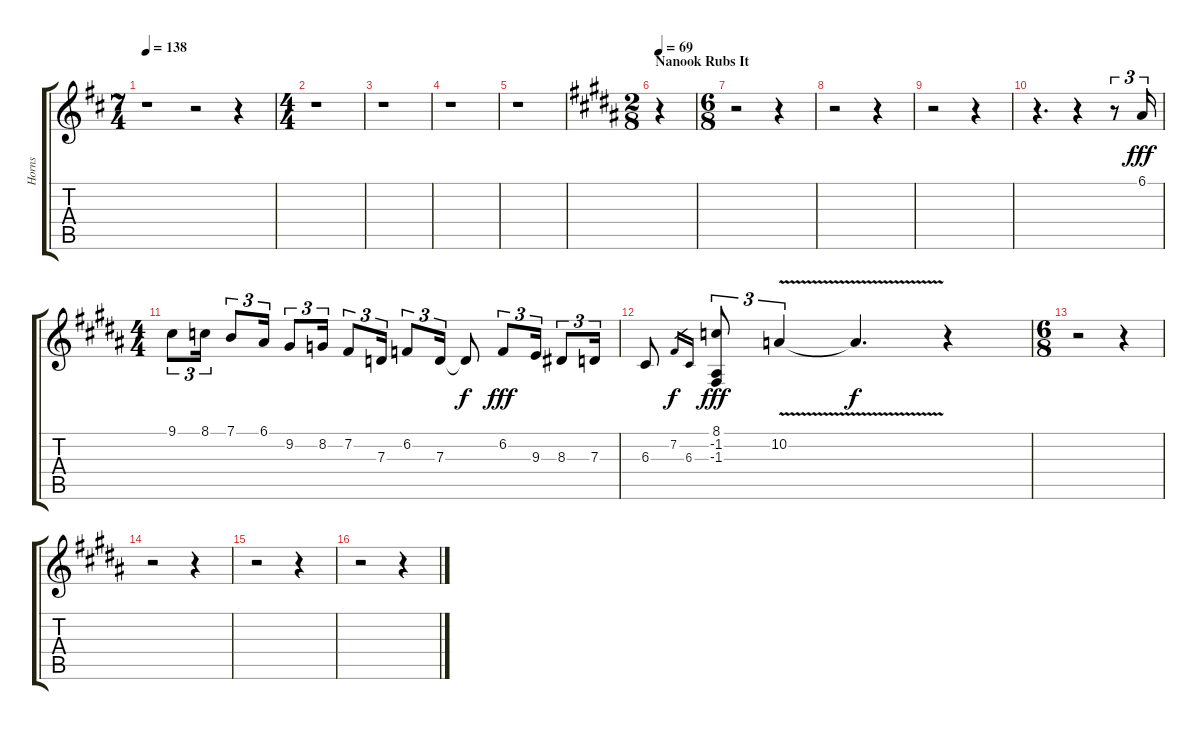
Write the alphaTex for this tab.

\track ("Horns" "Horns") {instrument brasssection}
\staff {score tabs}
\tuning (E4 B3 G3 D3 A2 E2) {hide}
\ts (7 4)
\tempo 138
\clef g2
\ks d
r.1{dy fff} r.2 r.4 |
\ts (4 4)
r.1 |
r.1 |
r.1 |
r.1 |
\ts (2 8)
\section ("" "Nanook Rubs It")
\tempo 69
\ks b
r.4 |
\ts (6 8)
r.2 r.4 |
r.2 r.4 |
r.2 r.4 |
r.4{d} r.4 r.8{tu (3 2)} 6.1.16{tu (3 2)} |
\ts (4 4)
9.1.8{tu (3 2)} 8.1.16{tu (3 2)} 7.1.8{tu (3 2)} 6.1.16{tu (3 2)} 9.2.8{tu (3 2)} 8.2.16{tu (3 2)} 7.2.8{tu (3 2)} 7.3.16{tu (3 2)} 6.2.8{tu (3 2)} 7.3.16{tu (3 2)} 7.3{t}.8{dy f} 6.2.8{tu (3 2) dy fff} 9.3.16{tu (3 2)} 8.3.8{tu (3 2)} 7.3.16{tu (3 2)} |
6.3.8 7.2.16{gr dy f} 6.3.16{gr} (8.1 -1.2 -1.3).8{tu (3 2) dy fff} 10.2{v}.4{tu (3 2)} 10.2{t}.4{d dy f} r.4 |
\ts (6 8)
r.2 r.4 |
r.2 r.4 |
r.2 r.4 |
r.2 r.4
